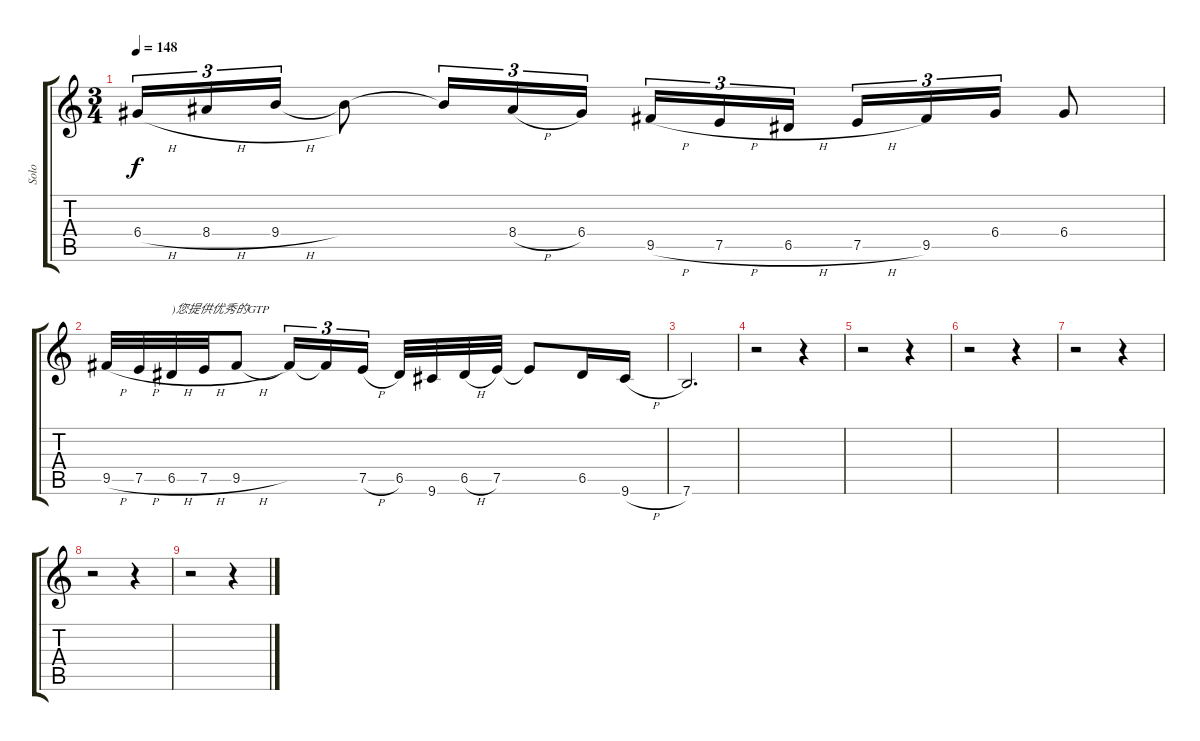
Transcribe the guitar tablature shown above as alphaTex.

\track ("Solo" "Solo") {instrument overdrivenguitar}
\staff {score tabs}
\tuning (E4 B3 G3 D3 A2 E2) {hide}
\ts (3 4)
\tempo 148
\clef g2
\ks c
6.4{h}.16{tu (3 2) dy f} 8.4{h}.16{tu (3 2)} 9.4{h}.16{tu (3 2)} 9.4{t}.8 9.4{t}.16{tu (3 2)} 8.4{h}.16{tu (3 2)} 6.4.16{tu (3 2) beam splitsecondary} 9.5{h}.16{tu (3 2)} 7.5{h}.16{tu (3 2)} 6.5{h}.16{tu (3 2)} 7.5{h}.16{tu (3 2)} 9.5.16{tu (3 2)} 6.4.16{tu (3 2)} 6.4.8 |
9.5{h}.32 7.5{h}.32 6.5{h}.32{txt ")您提供优秀的GTP"} 7.5{h}.32 9.5{h}.8 9.5{t}.16{tu (3 2)} 9.5{t}.16{tu (3 2)} 7.5{h}.16{tu (3 2) beam splitsecondary} 6.5.32 9.6.32 6.5{h}.32 7.5.32 7.5{t}.8 6.5.16 9.6{h}.16 |
7.6.2{d} |
r.2 r.4 |
r.2 r.4 |
r.2 r.4 |
r.2 r.4 |
r.2 r.4 |
r.2 r.4
